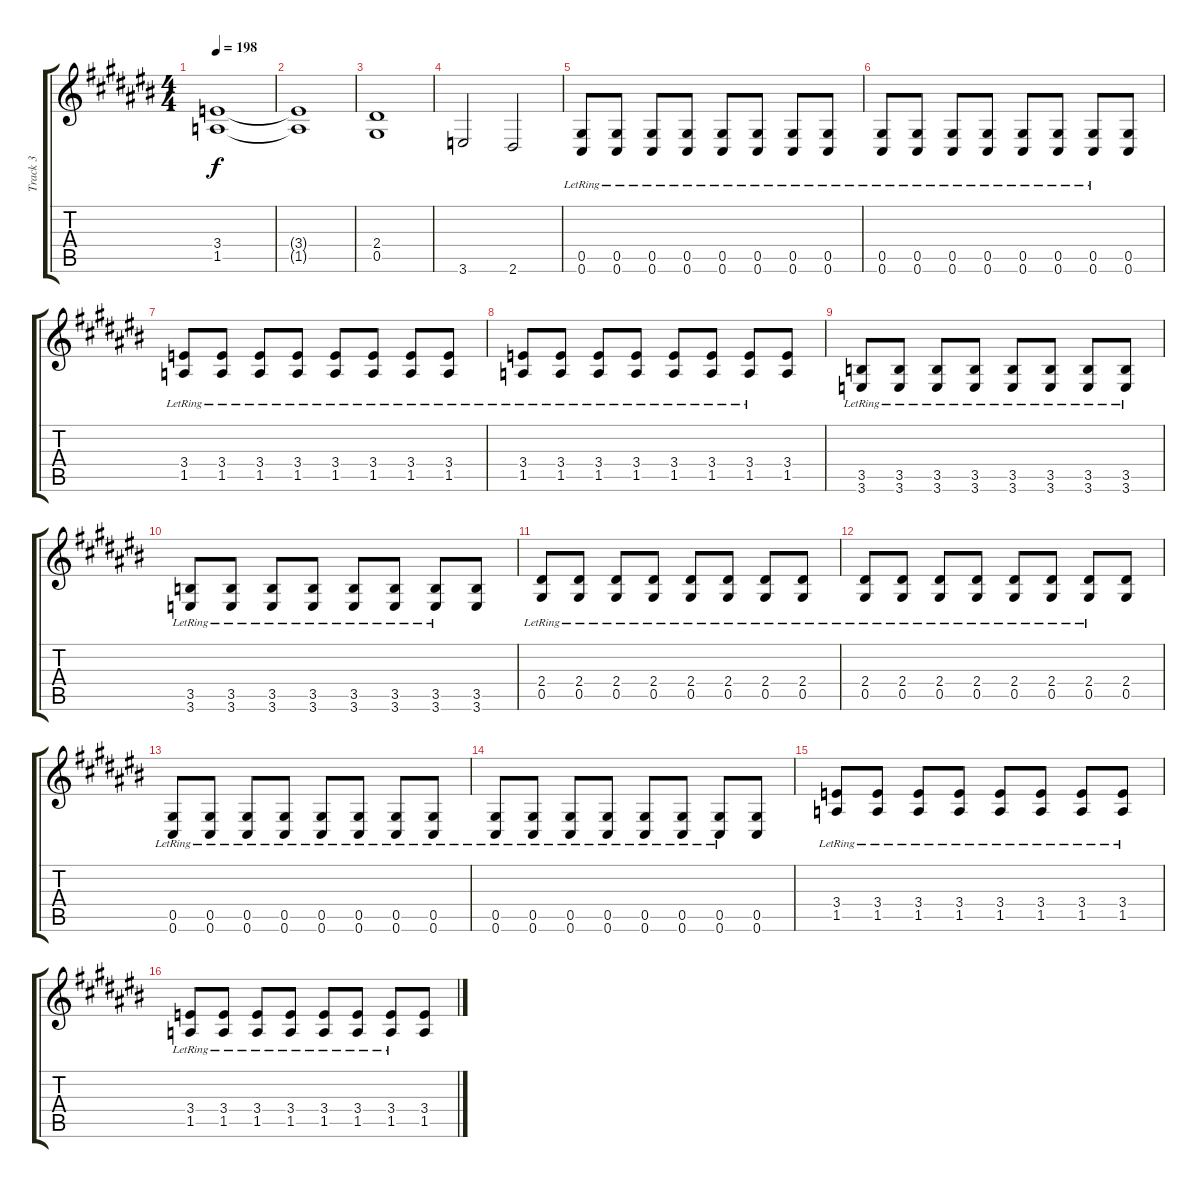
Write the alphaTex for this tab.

\track ("Track 3" "Track 3") {instrument distortionguitar}
\staff {score tabs}
\tuning (Eb4 Bb3 Gb3 Db3 Ab2 Db2) {hide}
\ts (4 4)
\tempo 198
\clef g2
\ks c#
(3.4 1.5).1{dy f} |
(3.4{t} 1.5{t}).1 |
(2.4 0.5).1 |
3.6.2 2.6.2 |
(0.5{lr} 0.6{lr}).8 (0.5{lr} 0.6{lr}).8 (0.5{lr} 0.6{lr}).8 (0.5{lr} 0.6{lr}).8 (0.5{lr} 0.6{lr}).8 (0.5{lr} 0.6{lr}).8 (0.5{lr} 0.6{lr}).8 (0.5{lr} 0.6{lr}).8 |
(0.5{lr} 0.6{lr}).8 (0.5{lr} 0.6{lr}).8 (0.5{lr} 0.6{lr}).8 (0.5{lr} 0.6{lr}).8 (0.5{lr} 0.6{lr}).8 (0.5{lr} 0.6{lr}).8 (0.5{lr} 0.6{lr}).8 (0.5 0.6).8 |
(3.4{lr} 1.5{lr}).8 (3.4{lr} 1.5{lr}).8 (3.4{lr} 1.5{lr}).8 (3.4{lr} 1.5{lr}).8 (3.4{lr} 1.5{lr}).8 (3.4{lr} 1.5{lr}).8 (3.4{lr} 1.5{lr}).8 (3.4{lr} 1.5{lr}).8 |
(3.4{lr} 1.5{lr}).8 (3.4{lr} 1.5{lr}).8 (3.4{lr} 1.5{lr}).8 (3.4{lr} 1.5{lr}).8 (3.4{lr} 1.5{lr}).8 (3.4{lr} 1.5{lr}).8 (3.4{lr} 1.5{lr}).8 (3.4 1.5).8 |
(3.5{lr} 3.6{lr}).8 (3.5{lr} 3.6{lr}).8 (3.5{lr} 3.6{lr}).8 (3.5{lr} 3.6{lr}).8 (3.5{lr} 3.6{lr}).8 (3.5{lr} 3.6{lr}).8 (3.5{lr} 3.6{lr}).8 (3.5{lr} 3.6{lr}).8 |
(3.5{lr} 3.6{lr}).8 (3.5{lr} 3.6{lr}).8 (3.5{lr} 3.6{lr}).8 (3.5{lr} 3.6{lr}).8 (3.5{lr} 3.6{lr}).8 (3.5{lr} 3.6{lr}).8 (3.5{lr} 3.6{lr}).8 (3.5 3.6).8 |
(2.4{lr} 0.5{lr}).8 (2.4{lr} 0.5{lr}).8 (2.4{lr} 0.5{lr}).8 (2.4{lr} 0.5{lr}).8 (2.4{lr} 0.5{lr}).8 (2.4{lr} 0.5{lr}).8 (2.4{lr} 0.5{lr}).8 (2.4{lr} 0.5{lr}).8 |
(2.4{lr} 0.5{lr}).8 (2.4{lr} 0.5{lr}).8 (2.4{lr} 0.5{lr}).8 (2.4{lr} 0.5{lr}).8 (2.4{lr} 0.5{lr}).8 (2.4{lr} 0.5{lr}).8 (2.4{lr} 0.5{lr}).8 (2.4 0.5).8 |
(0.5{lr} 0.6{lr}).8 (0.5{lr} 0.6{lr}).8 (0.5{lr} 0.6{lr}).8 (0.5{lr} 0.6{lr}).8 (0.5{lr} 0.6{lr}).8 (0.5{lr} 0.6{lr}).8 (0.5{lr} 0.6{lr}).8 (0.5{lr} 0.6{lr}).8 |
(0.5{lr} 0.6{lr}).8 (0.5{lr} 0.6{lr}).8 (0.5{lr} 0.6{lr}).8 (0.5{lr} 0.6{lr}).8 (0.5{lr} 0.6{lr}).8 (0.5{lr} 0.6{lr}).8 (0.5{lr} 0.6{lr}).8 (0.5 0.6).8 |
(3.4{lr} 1.5{lr}).8 (3.4{lr} 1.5{lr}).8 (3.4{lr} 1.5{lr}).8 (3.4{lr} 1.5{lr}).8 (3.4{lr} 1.5{lr}).8 (3.4{lr} 1.5{lr}).8 (3.4{lr} 1.5{lr}).8 (3.4{lr} 1.5{lr}).8 |
(3.4{lr} 1.5{lr}).8 (3.4{lr} 1.5{lr}).8 (3.4{lr} 1.5{lr}).8 (3.4{lr} 1.5{lr}).8 (3.4{lr} 1.5{lr}).8 (3.4{lr} 1.5{lr}).8 (3.4{lr} 1.5{lr}).8 (3.4 1.5).8
